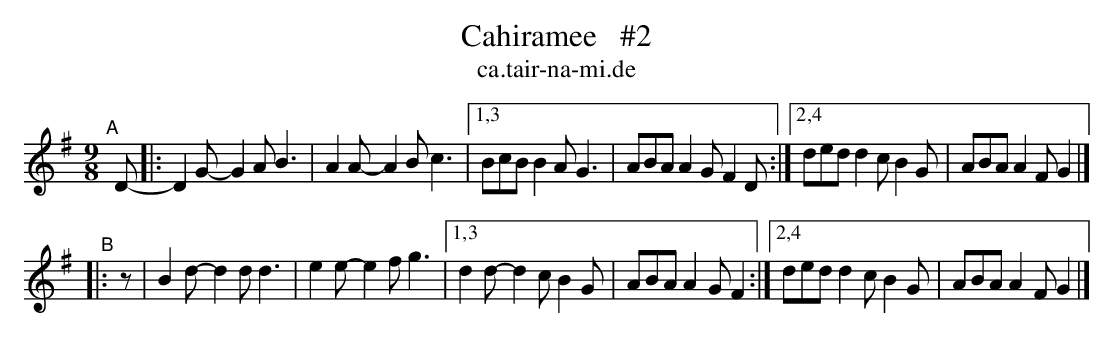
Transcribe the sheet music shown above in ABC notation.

X:1
T: Cahiramee   #2
T: ca\.tair-na-mi\.de
M: 9/8
L: 1/8
K: G
"^A"\
[|]D-\
|:   D2G- G2A B3  | A2A- A2B c3  |\
[1,3 BcB  B2A G3  | ABA  A2G F2D :|\
[2,4 ded  d2c B2G | ABA  A2F G2  |]
"^B"\
|: z \
|    B2d- d2d d3  | e2e- e2f g3 |\
[1,3 d2d- d2c B2G | ABA  A2G F2 :|\
[2,4 ded  d2c B2G | ABA  A2F G2 |]
